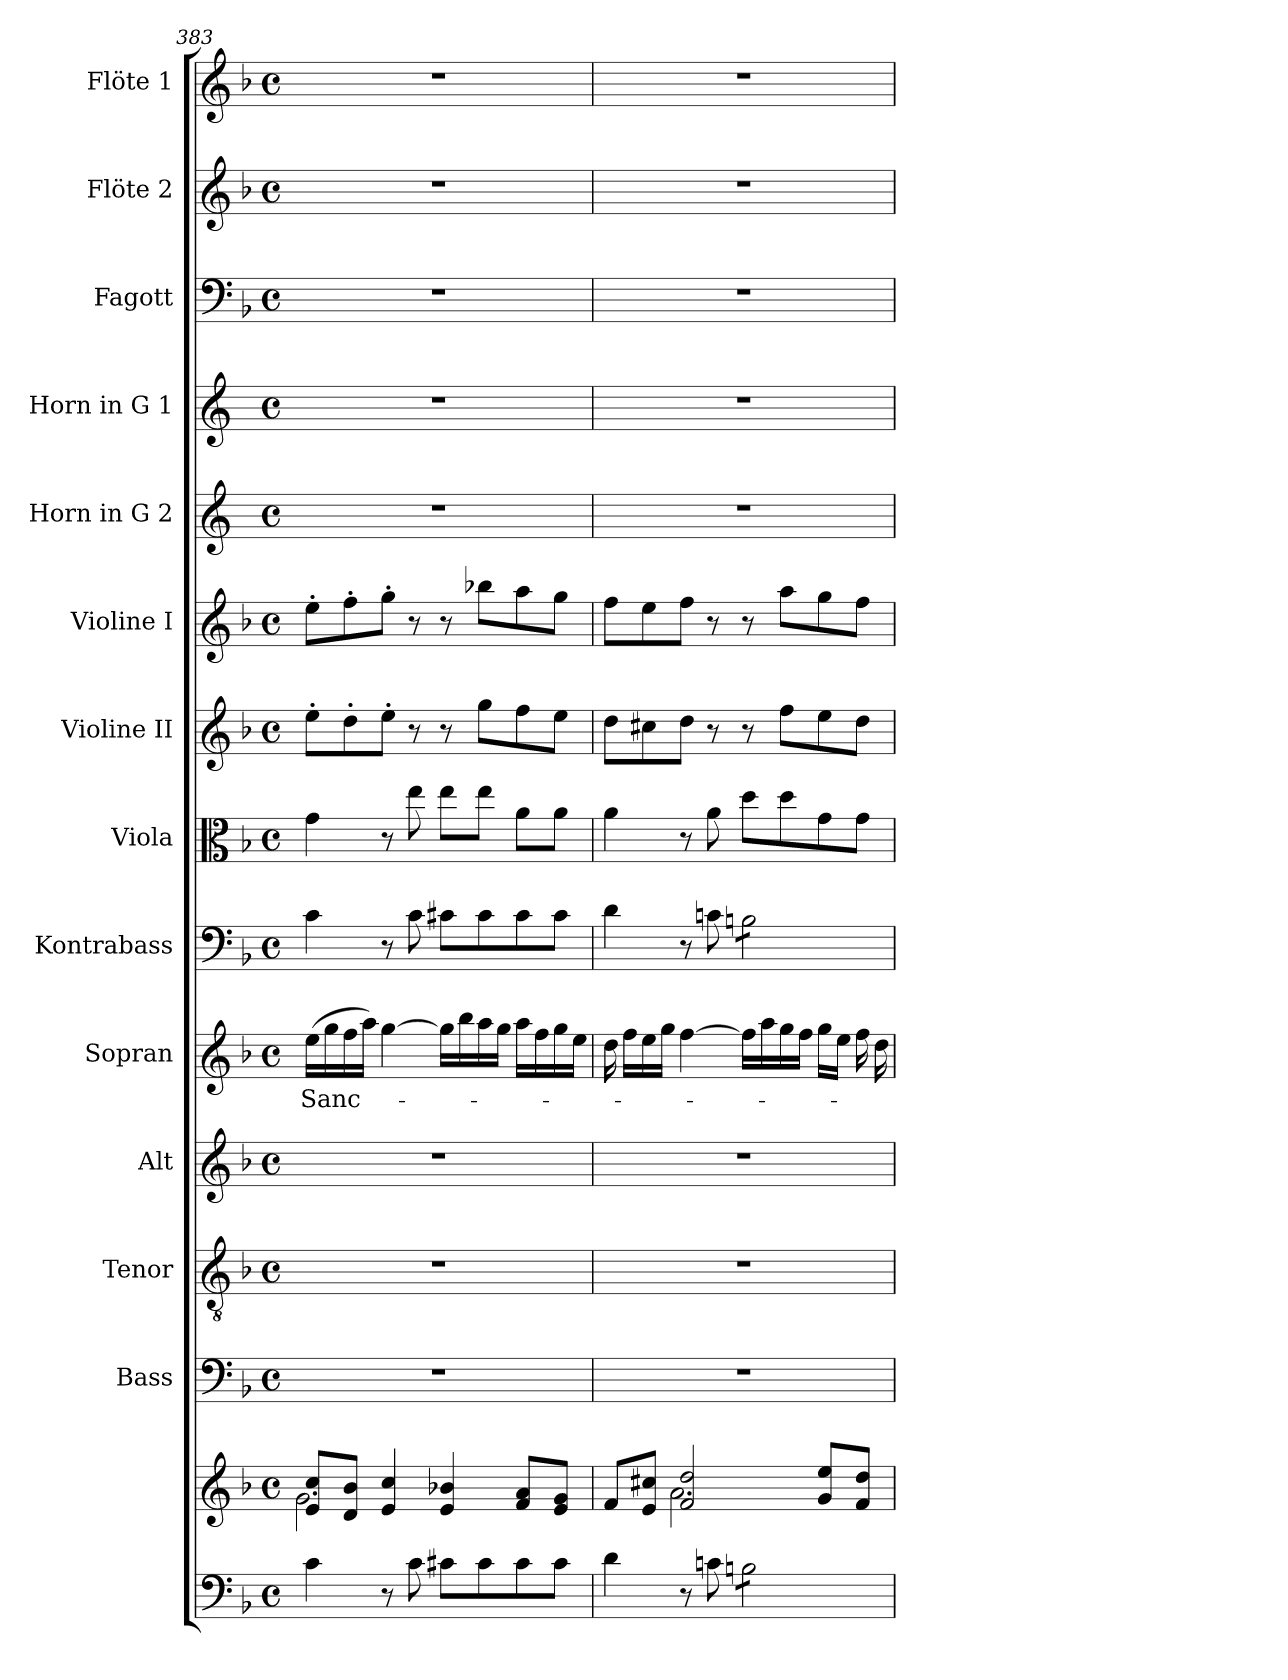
**kern	**kern	**kern	**kern	**kern	**kern	**text	**kern	**kern	**kern	**kern	**kern	**kern	**kern	**kern	**kern
*part14	*part14	*part13	*part12	*part11	*part10	*part10	*part9	*part8	*part7	*part6	*part5	*part4	*part3	*part2	*part1
*staff15	*staff14	*staff13	*staff12	*staff11	*staff10	*staff10	*staff9	*staff8	*staff7	*staff6	*staff5	*staff4	*staff3	*staff2	*staff1
*	*	*I"Bass	*I"Tenor	*I"Alt	*I"Sopran	*	*I"Kontrabass	*I"Viola	*I"Violine II	*I"Violine I	*I"Horn in G 2	*I"Horn in G 1	*I"Fagott	*I"Flöte 2	*I"Flöte 1
*	*	*I'B.	*I'T.	*I'A.	*I'S.	*	*I'Kb.	*I'Vla.	*I'Vl. II	*I'Vl. I	*	*	*I'Fg.	*I'Fl. 2	*I'Fl. 1
*clefF4	*clefG2	*clefF4	*clefGv2	*clefG2	*clefG2	*	*clefF4	*clefC3	*clefG2	*clefG2	*clefG2	*clefG2	*clefF4	*clefG2	*clefG2
*	*	*	*	*	*	*	*ITrd7c12	*	*	*	*ITrd4c7	*ITrd4c7	*	*	*
*k[b-]	*k[b-]	*k[b-]	*k[b-]	*k[b-]	*k[b-]	*	*k[b-]	*k[b-]	*k[b-]	*k[b-]	*k[b-]	*k[b-]	*k[b-]	*k[b-]	*k[b-]
*F:	*F:	*F:	*F:	*F:	*F:	*	*F:	*F:	*F:	*F:	*F:	*F:	*F:	*F:	*F:
*M4/4	*M4/4	*M4/4	*M4/4	*M4/4	*M4/4	*	*M4/4	*M4/4	*M4/4	*M4/4	*M4/4	*M4/4	*M4/4	*M4/4	*M4/4
*met(c)	*met(c)	*met(c)	*met(c)	*met(c)	*met(c)	*	*met(c)	*met(c)	*met(c)	*met(c)	*met(c)	*met(c)	*met(c)	*met(c)	*met(c)
=383	=383	=383	=383	=383	=383	=383	=383	=383	=383	=383	=383	=383	=383	=383	=383
*	*^	*	*	*	*	*	*	*	*	*	*	*	*	*	*
!	!	!	!	!	!	!	!LO:LY:b	!	!	!	!	!	!	!	!	!
4c\	8e/ 8cc/L	2.g\	1r	1r	1r	(>16ee\LL	Sanc-	4C\	4g\	8ee'>\L	8ee'>\L	1r	1r	1r	1r	1r
.	.	.	.	.	.	16gg\	.	.	.	.	.	.	.	.	.	.
.	8d/ 8b-/J	.	.	.	.	16ff\	.	.	.	8dd'>\	8ff'>\	.	.	.	.	.
.	.	.	.	.	.	16aa\JJ)	.	.	.	.	.	.	.	.	.	.
8r	4e/ 4cc/	.	.	.	.	[4gg\	.	8r	8r	8ee'>\J	8gg'>\J	.	.	.	.	.
8c\	.	.	.	.	.	.	.	8C\	8ee\	8r	8r	.	.	.	.	.
8c#X\L	4e/ 4b-X/	.	.	.	.	16gg\LL]	.	8C#X\L	8ee\L	8r	8r	.	.	.	.	.
.	.	.	.	.	.	16bb-\	.	.	.	.	.	.	.	.	.	.
8c#\	.	.	.	.	.	16aa\	.	8C#\	8ee\J	8gg\L	8bb-X\L	.	.	.	.	.
.	.	.	.	.	.	16gg\JJ	.	.	.	.	.	.	.	.	.	.
8c#\	8f/ 8a/L	4ryy	.	.	.	16aa\LL	.	8C#\	8a\L	8ff\	8aa\	.	.	.	.	.
.	.	.	.	.	.	16ff\	.	.	.	.	.	.	.	.	.	.
8c#\J	8e/ 8g/J	.	.	.	.	16gg\	.	8C#\J	8a\J	8ee\J	8gg\J	.	.	.	.	.
.	.	.	.	.	.	16ee\JJ	.	.	.	.	.	.	.	.	.	.
=384	=384	=384	=384	=384	=384	=384	=384	=384	=384	=384	=384	=384	=384	=384	=384	=384
4d\	8f/L	4ryy	1r	1r	1r	16dd\	.	4D\	4a\	8dd\L	8ff\L	1r	1r	1r	1r	1r
.	.	.	.	.	.	16ff\LL	.	.	.	.	.	.	.	.	.	.
.	8e/ 8cc#X/J	.	.	.	.	16ee\	.	.	.	8cc#X\	8ee\	.	.	.	.	.
.	.	.	.	.	.	16gg\JJ	.	.	.	.	.	.	.	.	.	.
8r	2f/ 2dd/	2.a\	.	.	.	[4ff\	.	8r	8r	8dd\J	8ff\J	.	.	.	.	.
8cn\	.	.	.	.	.	.	.	8Cn\	8a\	8r	8r	.	.	.	.	.
*tremolo	*	*	*	*	*	*	*	*	*	*	*	*	*	*	*	*
*	*	*	*	*	*	*	*	*tremolo	*	*	*	*	*	*	*	*
8Bn\L	.	.	.	.	.	16ff\LL]	.	8BBn\L	8dd\L	8r	8r	.	.	.	.	.
.	.	.	.	.	.	16aa\	.	.	.	.	.	.	.	.	.	.
8Bn\	.	.	.	.	.	16gg\	.	8BBn\	8dd\	8ff\L	8aa\L	.	.	.	.	.
.	.	.	.	.	.	16ff\JJ	.	.	.	.	.	.	.	.	.	.
8Bn\	8g/ 8ee/L	.	.	.	.	16gg\LL	.	8BBn\	8g\	8ee\	8gg\	.	.	.	.	.
.	.	.	.	.	.	16ee\JJ	.	.	.	.	.	.	.	.	.	.
8Bn\J	8f/ 8dd/J	.	.	.	.	16ff\	.	8BBn\J	8g\J	8dd\J	8ff\J	.	.	.	.	.
*	*	*	*	*	*	*	*	*Xtremolo	*	*	*	*	*	*	*	*
*Xtremolo	*	*	*	*	*	*	*	*	*	*	*	*	*	*	*	*
.	.	.	.	.	.	16dd\	.	.	.	.	.	.	.	.	.	.
*	*v	*v	*	*	*	*	*	*	*	*	*	*	*	*	*	*
=	=	=	=	=	=	=	=	=	=	=	=	=	=	=	=
*-	*-	*-	*-	*-	*-	*-	*-	*-	*-	*-	*-	*-	*-	*-	*-
